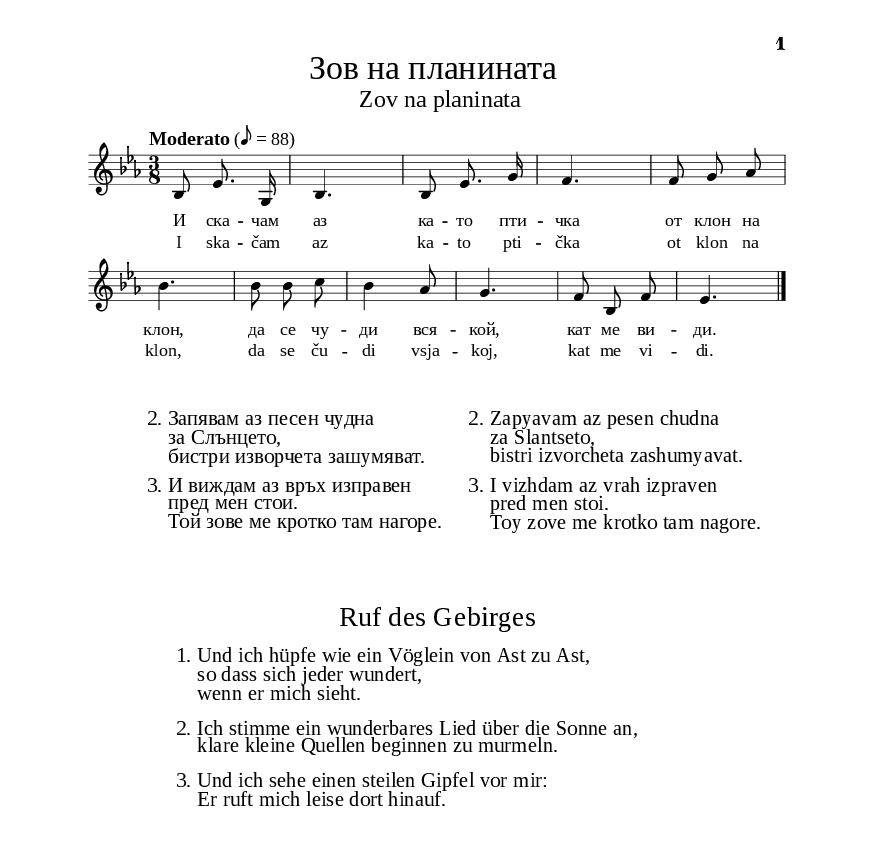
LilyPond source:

\version "2.24.3"

% include paper part and global functions
\include "include/globals.ily"

\bookpart {
  \label #'ref112_2
  \tocItem \markup "Зов на планината – Zov na planinata"
  \include "include/bookpart-paper.ily"
  \score {
    \include "include/score-layout.ily"


    \new Voice \relative c' {

      \clef treble
      \key es \major
      \time 3/8
      \tempoFunc "Moderato" 8 "88"
      \autoBeamOff
      bes8
      es8.  g,16 |
      bes4. |  bes8  es8. g16 |
      f4.|  f8  g8 as8 \break |
      bes4. | bes8  bes8 c8 | bes4
      as8 |  g4. | f8 bes,8 f'8 | es4. \bar "|."
    }

    \addlyrics {
      И ска -- чам аз ка -- то пти -- чка от клон на клон, да се чу -- ди вся -- кой, кат ме ви -- ди.
    }
    \addlyrics {
      I ska -- čam az ka -- to pti -- čka ot klon na klon, da se ču -- di vsja -- koj, kat me vi -- di.
    }

    \header {
      title = \titleFunc "Зов на планината "" Zov na planinata"
    }

    \midi{}

  } % score
  %\markup \dc-two "D.C.""con repitione"

  \markup \vspace #2

  \markup \abs-fontsize #10 {
    \hspace #8
    \override #`(baseline-skip . ,bgCoupletBaselineSkip) % affects space between column lines
    \column {
      \line {  2. Запявам аз  песен чудна}
      \line {   "   "  за Слънцето,}
      \line {   "   "  бистри изворчета зашумяват.}
      \vspace #0.5
      \line {3. И виждам аз връх изправен}
      \line {   "   " пред мен стои.}
      \line {   "   " Той зове ме кротко там нагоре.}
    }

    \hspace #3
    \override #`(baseline-skip . ,bgCoupletBaselineSkip)
    \column {
      \line {  2. Zapyavam az  pesen chudna}
      \line {   "   "  za Slantseto,}
      \line {   "   "  bistri izvorcheta zashumyavat.}
      \vspace #0.5
      \line {3. I vizhdam az vrah izpraven}
      \line {   "   " pred men stoi.}
      \line {   "   " Toy zove me krotko tam nagore.}
    } %column
  } % markup




  % include foreign translation(s) of the song

  \markup \vspace #3
  \version "2.24.2"

\markup \fill-line { \fontsize #deTitleFontSize "Ruf des Gebirges" }
\markup \null
\markup \null
\markup \fontsize #deCoupletFontSize {
  \hspace #12
  \override #`(baseline-skip . ,deCoupletBaselineSkip)

  \column {
    \line { 1. Und ich hüpfe wie ein Vöglein von Ast zu Ast, }

  \line {   "   "  so dass sich jeder wundert, }

   \line {   "   "  wenn er mich sieht.}
     \line { " "}

    \line { 2.  Ich stimme ein wunderbares Lied über die Sonne an,}

     \line {   "   "  klare kleine Quellen beginnen zu murmeln.}
    \line { " "}

    \line { 3. Und ich sehe einen steilen Gipfel vor mir:}

   \line {   "   "  Er ruft mich leise dort hinauf. }


  }


}


} % bookpart
